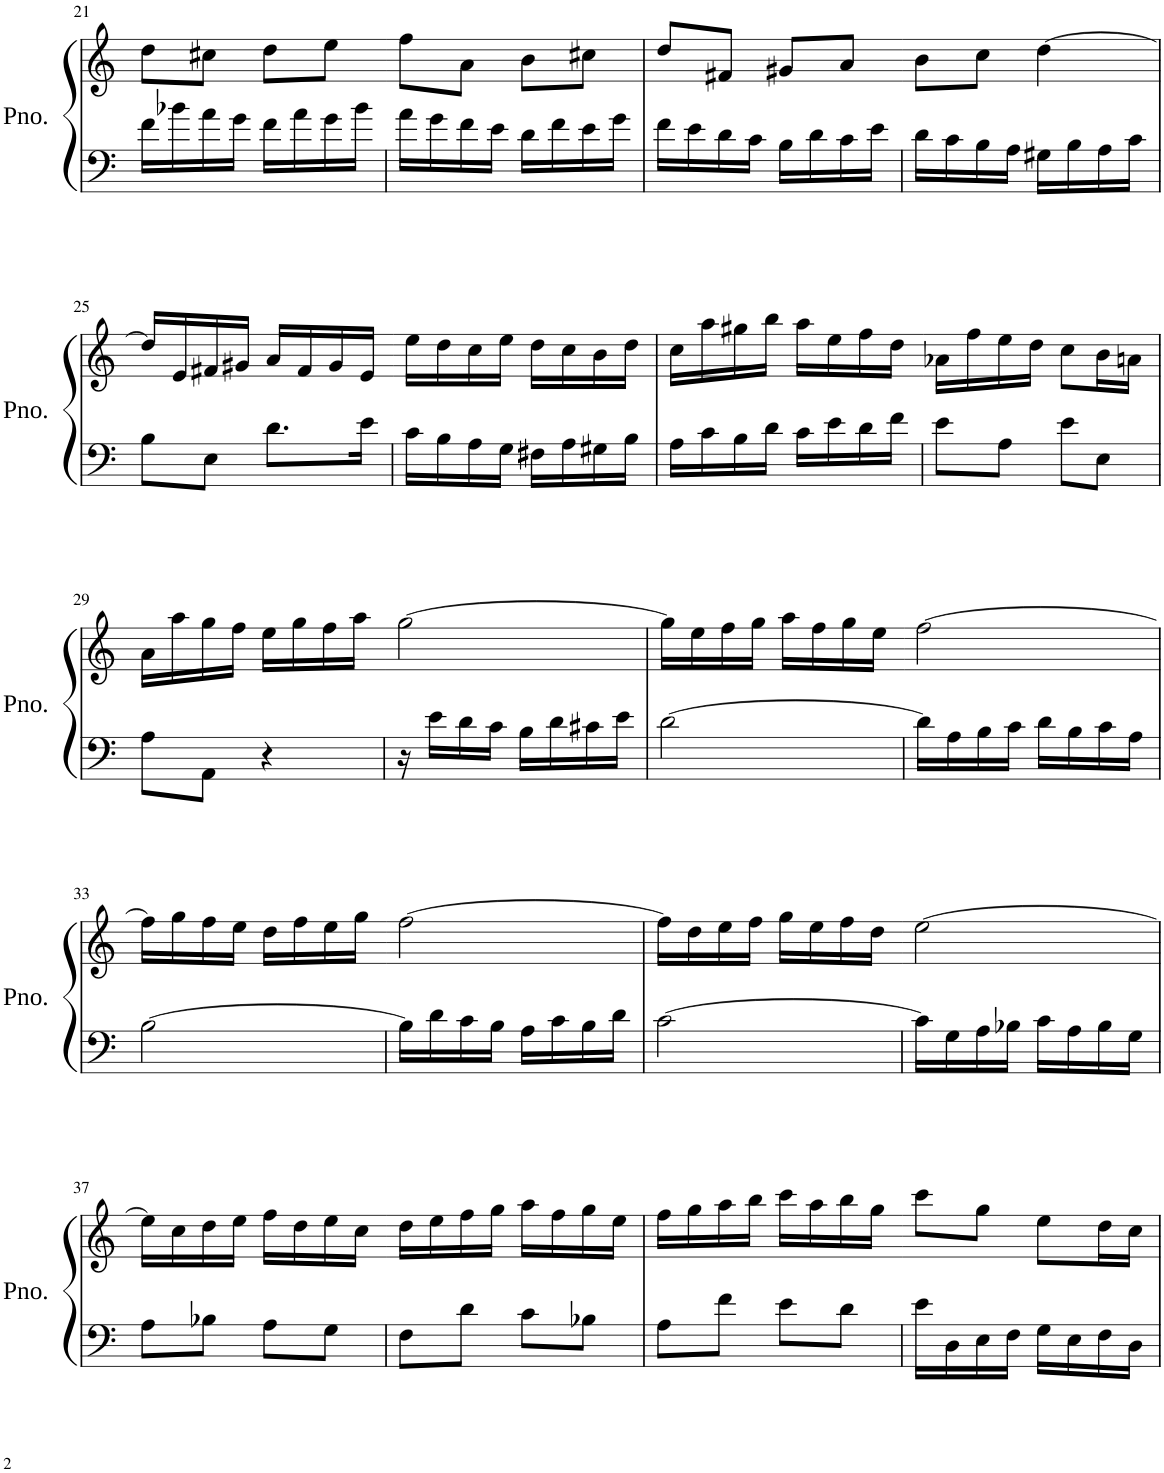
**kern	**kern
*part1	*part1
*staff2	*staff1
*I"Piano	*
*I'Pno.	*
!!LO:PB:g=z
*clefF4	*clefG2
*k[]	*k[]
*M2/4	*M2/4
=21	=21
16f\LL	8dd\L
16b-X\	.
16a\	8cc#X\J
16g\JJ	.
16f\LL	8dd\L
16a\	.
16g\	8ee\J
16b-\JJ	.
=22-	=22-
16a\LL	8ff\L
16g\	.
16f\	8a\J
16e\JJ	.
16d\LL	8b\L
16f\	.
16e\	8cc#X\J
16g\JJ	.
=23	=23
16f\LL	8dd/L
16e\	.
16d\	8f#X/J
16c\JJ	.
16B\LL	8g#X/L
16d\	.
16c\	8a/J
16e\JJ	.
=24-	=24-
16d\LL	8b\L
16c\	.
16B\	8cc\J
16A\JJ	.
16G#X\LL	[4dd\
16B\	.
16A\	.
16c\JJ	.
!!LO:LB:g=z
=25	=25
8B\L	16dd/LL]
.	16e/
8E\J	16f#X/
.	16g#X/JJ
8.d\L	16a/LL
.	16f#/
.	16g#/
16e\Jk	16e/JJ
=26-	=26-
16c\LL	16ee\LL
16B\	16dd\
16A\	16cc\
16G\JJ	16ee\JJ
16F#X\LL	16dd\LL
16A\	16cc\
16G#X\	16b\
16B\JJ	16dd\JJ
=27	=27
16A\LL	16cc\LL
16c\	16aa\
16B\	16gg#X\
16d\JJ	16bb\JJ
16c\LL	16aa\LL
16e\	16ee\
16d\	16ff\
16f\JJ	16dd\JJ
=28-	=28-
8e\L	16a-X\LL
.	16ff\
8A\J	16ee\
.	16dd\JJ
8e\L	8cc\L
8E\J	16b\L
.	16an\JJ
!!LO:LB:g=z
=29	=29
8A\L	16a\LL
.	16aa\
8AA\J	16gg\
.	16ff\JJ
4r	16ee\LL
.	16gg\
.	16ff\
.	16aa\JJ
=30-	=30-
16r	[2gg\
16e\LL	.
16d\	.
16c\JJ	.
16B\LL	.
16d\	.
16c#X\	.
16e\JJ	.
=31	=31
[2d\	16gg\LL]
.	16ee\
.	16ff\
.	16gg\JJ
.	16aa\LL
.	16ff\
.	16gg\
.	16ee\JJ
=32-	=32-
16d\LL]	[2ff\
16A\	.
16B\	.
16c\JJ	.
16d\LL	.
16B\	.
16c\	.
16A\JJ	.
!!LO:LB:g=z
=33	=33
[2B\	16ff\LL]
.	16gg\
.	16ff\
.	16ee\JJ
.	16dd\LL
.	16ff\
.	16ee\
.	16gg\JJ
=34-	=34-
16B\LL]	[2ff\
16d\	.
16c\	.
16B\JJ	.
16A\LL	.
16c\	.
16B\	.
16d\JJ	.
=35	=35
[2c\	16ff\LL]
.	16dd\
.	16ee\
.	16ff\JJ
.	16gg\LL
.	16ee\
.	16ff\
.	16dd\JJ
=36-	=36-
16c\LL]	[2ee\
16G\	.
16A\	.
16B-X\JJ	.
16c\LL	.
16A\	.
16B-\	.
16G\JJ	.
!!LO:LB:g=z
=37	=37
8A\L	16ee\LL]
.	16cc\
8B-X\J	16dd\
.	16ee\JJ
8A\L	16ff\LL
.	16dd\
8G\J	16ee\
.	16cc\JJ
=38-	=38-
8F\L	16dd\LL
.	16ee\
8d\J	16ff\
.	16gg\JJ
8c\L	16aa\LL
.	16ff\
8B-X\J	16gg\
.	16ee\JJ
=39	=39
8A\L	16ff\LL
.	16gg\
8f\J	16aa\
.	16bb\JJ
8e\L	16ccc\LL
.	16aa\
8d\J	16bb\
.	16gg\JJ
=40-	=40-
16e\LL	8ccc\L
16D\	.
16E\	8gg\J
16F\JJ	.
16G\LL	8ee\L
16E\	.
16F\	16dd\L
16D\JJ	16cc\JJ
=	=
*-	*-
